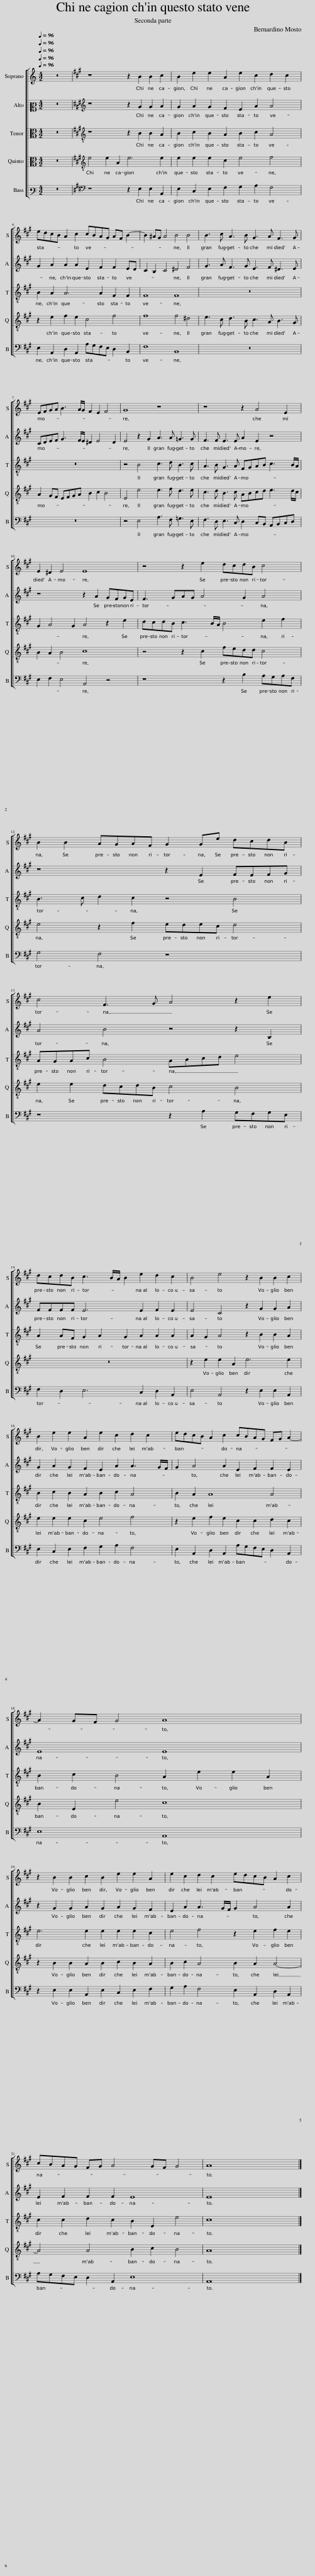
X:1
%%score [ 1 2 [ 3 4 ] 5 ]
L:1/8
Q:1/4=96
M:4/2
I:linebreak $
K:C
V:1 treble
V:2 alto2
V:3 alto
V:4 alto
V:5 bass3
V:1
 z16 |[K:A] z8 z2 B2 B2 c2 | B2 e2 e2 A2 e2 c2 d2 c2 |$ edcB A2 c2 cBAG AF B2- | B2 ^AG A4 B4 B4 | %5
 B3 c A3 B G3 A F3 G |$ EFGA B3 A/G/ F2 E2 F4 | G8 z8 | z8 z2 A4 E2 |$ E2 ^D2 E4 E8 | %10
 z4 z2 e2 dcdB c4 |$ B2 B2 AGAF G2 Ge dcdB |$ c4 F3 G A4 z2 e2 |$ dcdB c3 B/A/ B2 e2 d2 c2 | B4 e4 z2 B2 B2 c2 |$ %15
 B2 e2 e2 A2 e2 c2 d2 c2 | edcB A2 c2 cBAG FG A2- |$ A2 GF G4 A8 |$ z2 B2 B2 c2 B2 e2 e2 A2 | e2 c2 d2 c2 edcB A2 c2 |$ %20
 cBAG FG A4 GF G4 | A16 |] %22
V:2
 z16 |[K:A][K:treble] z8 z2 G2 G2 A2 | G2 A2 G2 F2 E2 A2 A4 |$ G2 A2 A2 A2 E2 F2 F2 ED | C2 B,2 C4 ^D4 F4 | %5
 G3 A F3 G E3 F ^D3 E |$ CDEF G3 F/E/ ^D2 E4 D2 | E4 z2 G2 A3 A =G3 G | F3 F E3 E A2 E2 z4 |$ z8 z2 A2 GFGE | %10
 F3 GAG A4 G2 A4 |$ z8 z2 E2 FEFG |$ A4 B4 z4 z2 B,2 |$ FFFF E6 E2 F2 E2 | E4 C4 z2 G2 G2 A2 |$ %15
 G2 A2 G2 F2 E2 A2 A3 G/F/ | G2 A4 A2 E2 F2 F2 E2 |$ E8 E8 |$ z2 G2 G2 A2 G2 A2 G2 F2 | E2 A2 A3 G/F/ G2 A4 A2 |$ %20
 E2 F2 F2 F2 E8 | E16 |] %22
V:3
 z16 |[K:A][K:treble-8] z8 z2 B2 B2 A2 | B2 c2 B2 A2 B2 c2 A4 |$ B2 A2 A6 A2 F2 F2 | F8 F8 | %5
 z16 |$ z16 | z4 B4 c3 d B3 c | A3 B G3 A FGAB c3 B/A/ |$ G2 A4 G2 A4 z2 e2 | %10
 dcdB c3 B/A/ B4 e2 f2 |$ B3 c d2 c2 z4 B4 |$ AGAc B4 ABcd e4 |$ A2 AF G2 A2 G2 A2 A2 A2 | A2 G2 A4 z2 B2 B2 A2 |$ %15
 B2 c2 B2 A2 B2 c2 A4 | B2 A2 A8 A4 |$ B2 c2 B4 A2 e2 e2 A2 |$ e6 e2 e2 e2 e2 c2 | e4 f4 z2 e2 f2 e2 |$ %20
 c2 c2 d2 c2 B2 E2 e4 | c16 |] %22
V:4
 z16 |[K:A][K:treble-8] e4 e2 A2 e6 e2 | e2 e2 e2 c2 e4 f4 |$ z2 e2 f2 e2 c4 f4 | f8 f4 ^d4 | %5
 e3 c d3 B c3 A B3 G |$ A2 GF EFGA B2 c2 B4 | E4 e4 e3 f d3 e | c3 d B3 c ABcd e3 d/c/ |$ B2 A2 B4 c8 | %10
 z4 z2 c2 fedd c4 |$ e4 z2 f2 edec d4 |$ e2 e2 dcdB c4 B4 |$ z16 | z2 e2 e2 A2 e6 e2 |$ %15
 e2 e2 e2 c2 e4 f4 | z2 e2 f2 e2 c2 c2 d2 c2 |$ B2 E2 e4 c8 |$ z2 B2 B2 A2 B2 c2 B2 A2 | B2 c2 A4 B2 A2 A4- |$ %20
 A4 A4 B2 c2 B4 | A16 |] %22
V:5
 z16 |[K:A][K:bass] z8 z2 E,2 E,2 A,,2 | E,2 C,2 E,2 F,2 G,2 A,2 F,4 |$ E,2 A,,2 D,2 A,,2 A,G,F,E, D,2 B,,2 | F,8 B,,8 | %5
 z16 |$ z16 | z4 E,4 A,3 F, =G,3 E, | F,3 D, E,3 C, D,2 C,B,, A,,B,,C,D, |$ E,2 F,2 E,4 A,,4 z4 | %10
 z8 z2 B,2 A,G,A,F, |$ G,4 F,4 z8 |$ z8 z2 A,2 G,F,G,E, |$ F,2 D,2 E,6 C,2 D,2 A,,2 | E,4 A,,4 z2 E,2 E,2 A,,2 |$ %15
 E,2 C,2 E,2 F,2 G,2 A,2 F,4 | E,2 A,,2 D,2 A,,2 A,G,F,E, D,2 A,,2 |$ E,8 A,,8 |$ z2 E,2 E,2 A,,2 E,2 C,2 E,2 F,2 | G,2 A,2 F,4 E,2 A,,2 D,2 A,,2 |$ %20
 A,G,F,E, D,2 A,,2 E,8 | A,,16 |] %22
